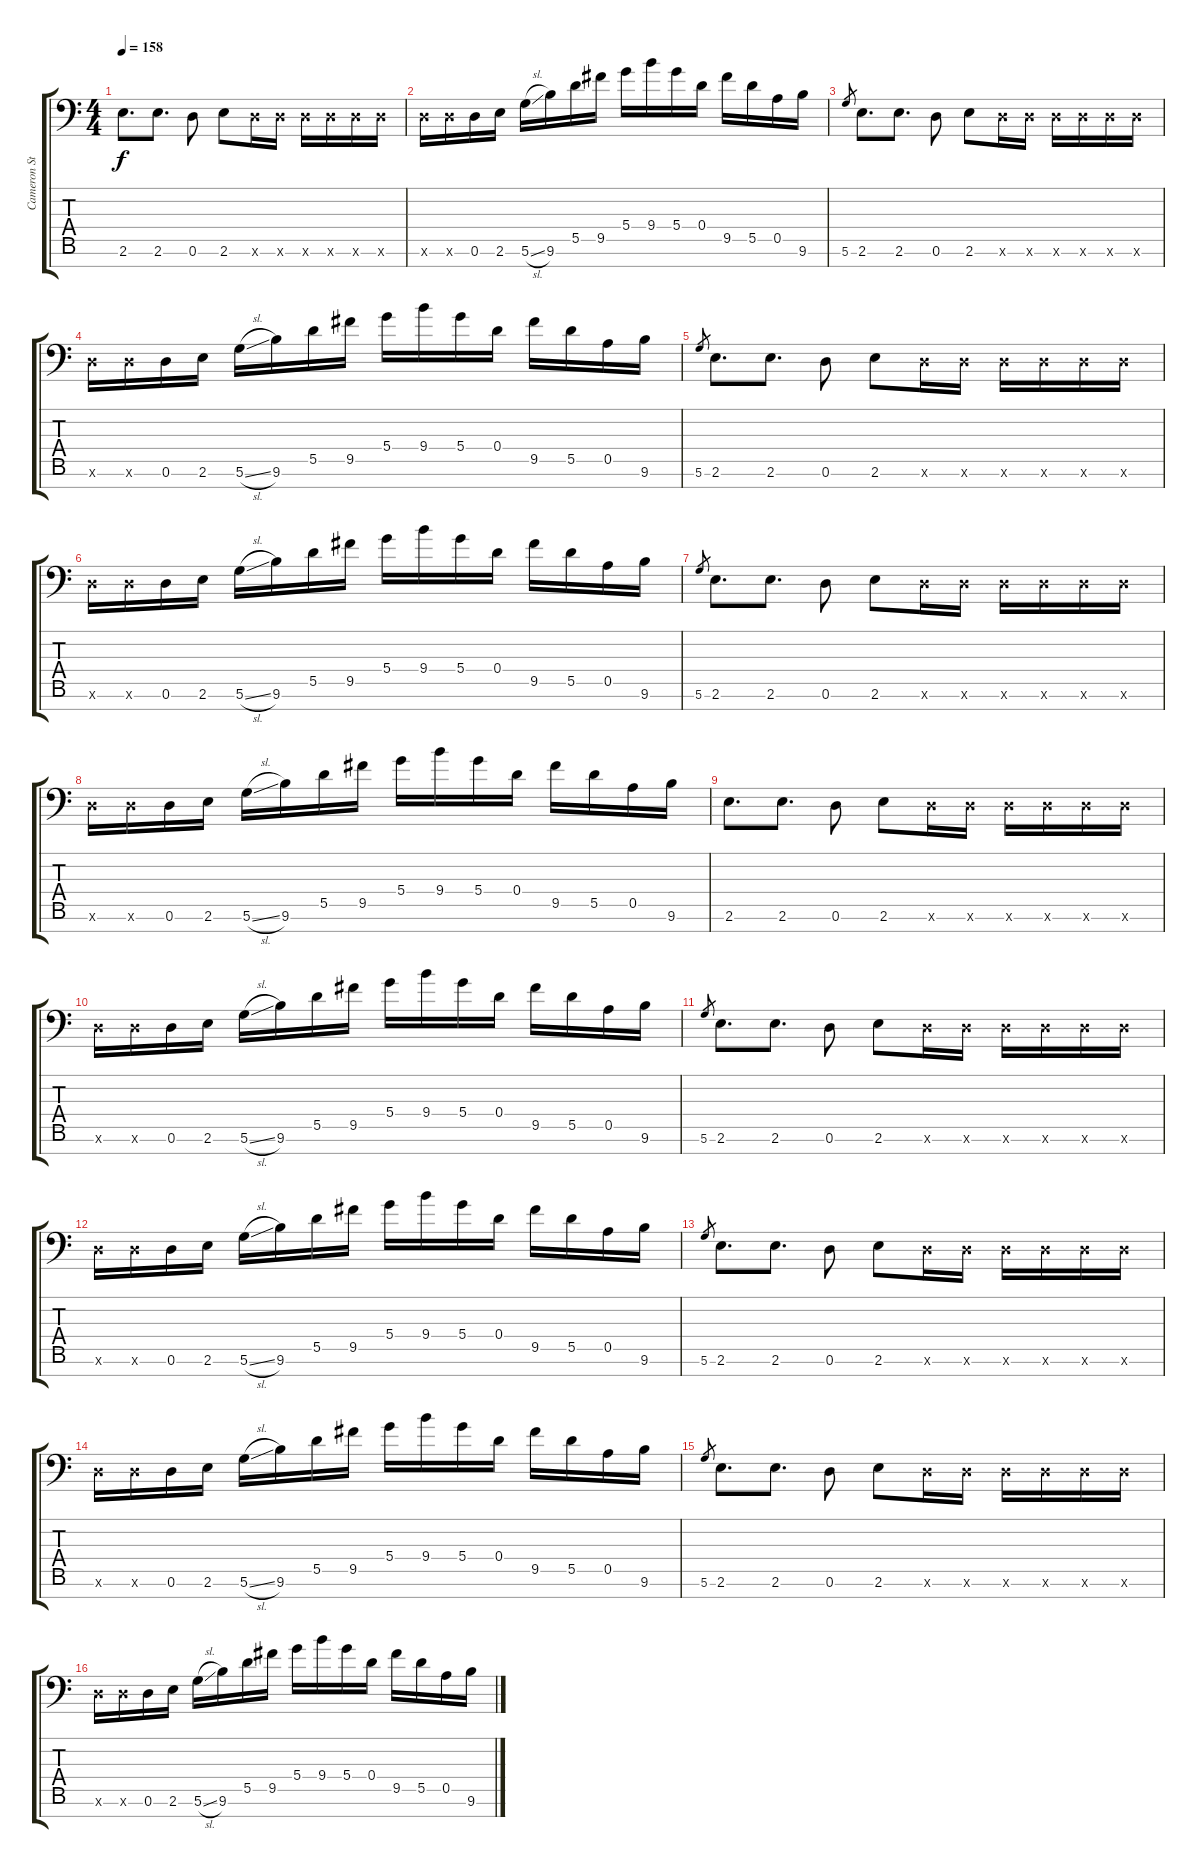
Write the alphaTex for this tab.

\track ("Cameron Stucky" "Cameron St") {instrument distortionguitar}
\staff {score tabs}
\tuning (E4 B3 G3 D3 A2 D2 A1) {hide}
\ts (4 4)
\tempo 158
\clef f4
\ks c
2.6.8{d dy f} 2.6.8{d} 0.6.8 2.6.8 0.6{x}.16 0.6{x}.16 0.6{x}.16 0.6{x}.16 0.6{x}.16 0.6{x}.16 |
0.6{x}.16 0.6{x}.16 0.6.16 2.6.16 5.6{sl}.16 9.6.16 5.5.16 9.5.16 5.4.16 9.4.16 5.4.16 0.4.16 9.5.16 5.5.16 0.5.16 9.6.16 |
5.6.8{gr} 2.6.8{d} 2.6.8{d} 0.6.8 2.6.8 0.6{x}.16 0.6{x}.16 0.6{x}.16 0.6{x}.16 0.6{x}.16 0.6{x}.16 |
0.6{x}.16 0.6{x}.16 0.6.16 2.6.16 5.6{sl}.16 9.6.16 5.5.16 9.5.16 5.4.16 9.4.16 5.4.16 0.4.16 9.5.16 5.5.16 0.5.16 9.6.16 |
5.6.8{gr} 2.6.8{d} 2.6.8{d} 0.6.8 2.6.8 0.6{x}.16 0.6{x}.16 0.6{x}.16 0.6{x}.16 0.6{x}.16 0.6{x}.16 |
0.6{x}.16 0.6{x}.16 0.6.16 2.6.16 5.6{sl}.16 9.6.16 5.5.16 9.5.16 5.4.16 9.4.16 5.4.16 0.4.16 9.5.16 5.5.16 0.5.16 9.6.16 |
5.6.8{gr} 2.6.8{d} 2.6.8{d} 0.6.8 2.6.8 0.6{x}.16 0.6{x}.16 0.6{x}.16 0.6{x}.16 0.6{x}.16 0.6{x}.16 |
0.6{x}.16 0.6{x}.16 0.6.16 2.6.16 5.6{sl}.16 9.6.16 5.5.16 9.5.16 5.4.16 9.4.16 5.4.16 0.4.16 9.5.16 5.5.16 0.5.16 9.6.16 |
2.6.8{d} 2.6.8{d} 0.6.8 2.6.8 0.6{x}.16 0.6{x}.16 0.6{x}.16 0.6{x}.16 0.6{x}.16 0.6{x}.16 |
0.6{x}.16 0.6{x}.16 0.6.16 2.6.16 5.6{sl}.16 9.6.16 5.5.16 9.5.16 5.4.16 9.4.16 5.4.16 0.4.16 9.5.16 5.5.16 0.5.16 9.6.16 |
5.6.8{gr} 2.6.8{d} 2.6.8{d} 0.6.8 2.6.8 0.6{x}.16 0.6{x}.16 0.6{x}.16 0.6{x}.16 0.6{x}.16 0.6{x}.16 |
0.6{x}.16 0.6{x}.16 0.6.16 2.6.16 5.6{sl}.16 9.6.16 5.5.16 9.5.16 5.4.16 9.4.16 5.4.16 0.4.16 9.5.16 5.5.16 0.5.16 9.6.16 |
5.6.8{gr} 2.6.8{d} 2.6.8{d} 0.6.8 2.6.8 0.6{x}.16 0.6{x}.16 0.6{x}.16 0.6{x}.16 0.6{x}.16 0.6{x}.16 |
0.6{x}.16 0.6{x}.16 0.6.16 2.6.16 5.6{sl}.16 9.6.16 5.5.16 9.5.16 5.4.16 9.4.16 5.4.16 0.4.16 9.5.16 5.5.16 0.5.16 9.6.16 |
5.6.8{gr} 2.6.8{d} 2.6.8{d} 0.6.8 2.6.8 0.6{x}.16 0.6{x}.16 0.6{x}.16 0.6{x}.16 0.6{x}.16 0.6{x}.16 |
0.6{x}.16 0.6{x}.16 0.6.16 2.6.16 5.6{sl}.16 9.6.16 5.5.16 9.5.16 5.4.16 9.4.16 5.4.16 0.4.16 9.5.16 5.5.16 0.5.16 9.6.16
